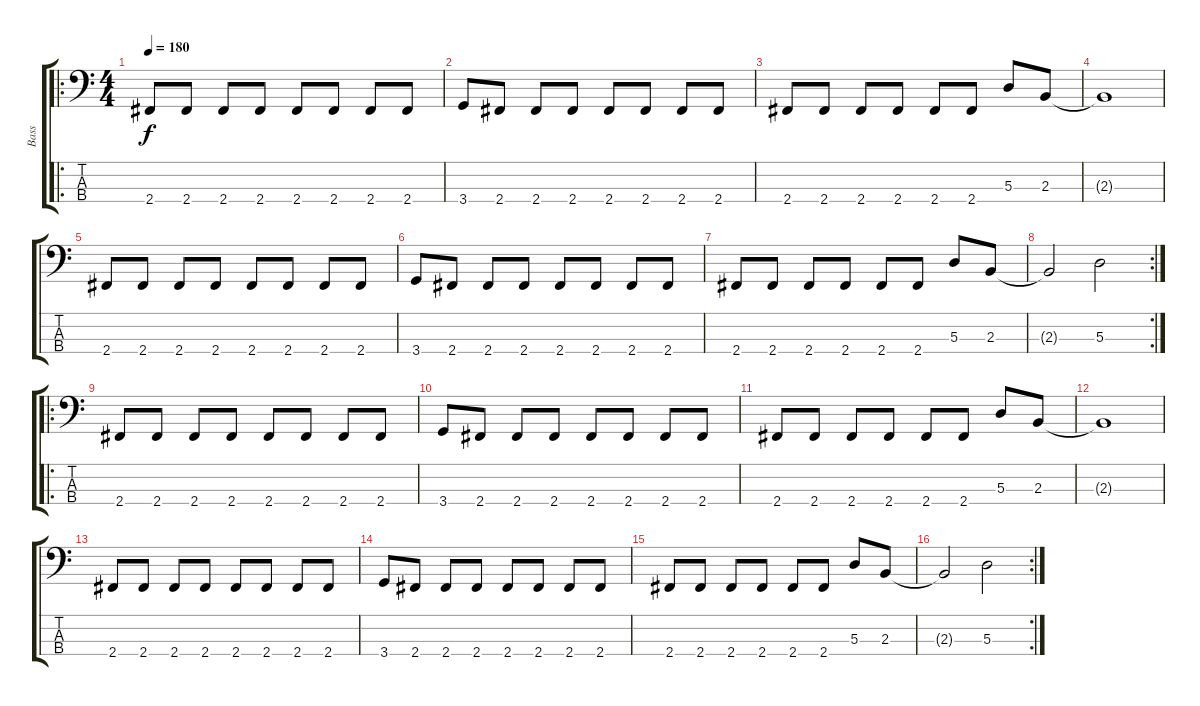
\track ("Bass" "Bass") {instrument electricbassfinger}
\staff {score tabs}
\tuning (G2 D2 A1 E1) {hide}
\ro
\ts (4 4)
\tempo 180
\clef f4
\ks c
2.4.8{dy f} 2.4.8 2.4.8 2.4.8 2.4.8 2.4.8 2.4.8 2.4.8 |
3.4.8 2.4.8 2.4.8 2.4.8 2.4.8 2.4.8 2.4.8 2.4.8 |
2.4.8 2.4.8 2.4.8 2.4.8 2.4.8 2.4.8 5.3.8 2.3.8 |
2.3{t}.1 |
2.4.8 2.4.8 2.4.8 2.4.8 2.4.8 2.4.8 2.4.8 2.4.8 |
3.4.8 2.4.8 2.4.8 2.4.8 2.4.8 2.4.8 2.4.8 2.4.8 |
2.4.8 2.4.8 2.4.8 2.4.8 2.4.8 2.4.8 5.3.8 2.3.8 |
\rc 2
2.3{t}.2 5.3.2 |
\ro
2.4.8 2.4.8 2.4.8 2.4.8 2.4.8 2.4.8 2.4.8 2.4.8 |
3.4.8 2.4.8 2.4.8 2.4.8 2.4.8 2.4.8 2.4.8 2.4.8 |
2.4.8 2.4.8 2.4.8 2.4.8 2.4.8 2.4.8 5.3.8 2.3.8 |
2.3{t}.1 |
2.4.8 2.4.8 2.4.8 2.4.8 2.4.8 2.4.8 2.4.8 2.4.8 |
3.4.8 2.4.8 2.4.8 2.4.8 2.4.8 2.4.8 2.4.8 2.4.8 |
2.4.8 2.4.8 2.4.8 2.4.8 2.4.8 2.4.8 5.3.8 2.3.8 |
\rc 2
2.3{t}.2 5.3.2
